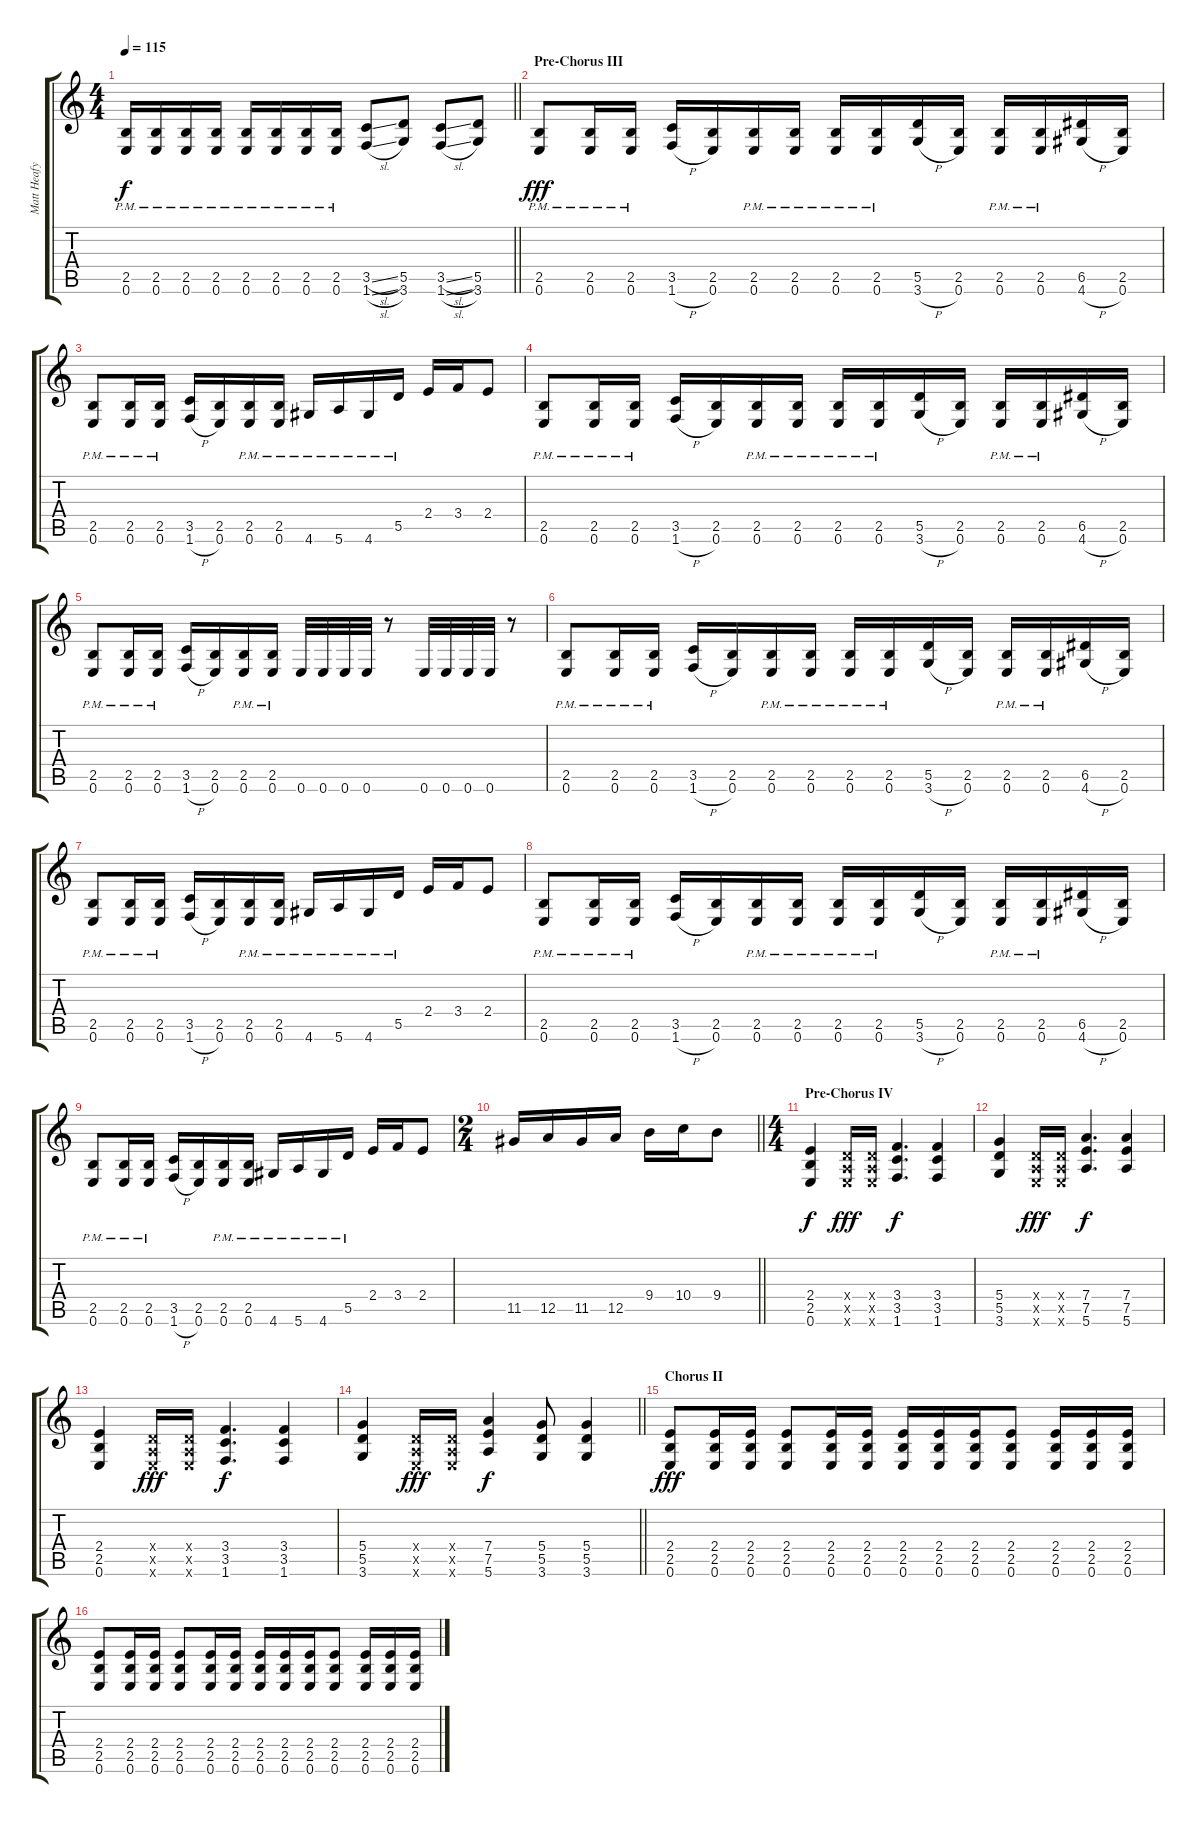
\track ("Matt Heafy" "Matt Heafy") {instrument distortionguitar}
\staff {score tabs}
\tuning (E4 B3 G3 D3 A2 E2) {hide}
\ts (4 4)
\tempo 115
\clef g2
\barLineRight lightlight
\ks c
(2.5{pm} 0.6{pm}).16{dy f} (2.5{pm} 0.6{pm}).16 (2.5{pm} 0.6{pm}).16 (2.5{pm} 0.6{pm}).16 (2.5{pm} 0.6{pm}).16 (2.5{pm} 0.6{pm}).16 (2.5{pm} 0.6{pm}).16 (2.5{pm} 0.6{pm}).16 (3.5{sl} 1.6{sl}).8 (5.5 3.6).8 (3.5{sl} 1.6{sl}).8 (5.5 3.6).8 |
\section ("" "Pre-Chorus III")
(2.5{pm} 0.6{pm}).8{dy fff} (2.5{pm} 0.6{pm}).16 (2.5{pm} 0.6{pm}).16 (3.5 1.6{h}).16 (2.5 0.6).16 (2.5{pm} 0.6{pm}).16 (2.5{pm} 0.6{pm}).16 (2.5{pm} 0.6{pm}).16 (2.5{pm} 0.6{pm}).16 (5.5 3.6{h}).16 (2.5 0.6).16 (2.5{pm} 0.6{pm}).16 (2.5{pm} 0.6{pm}).16 (6.5 4.6{h}).16 (2.5 0.6).16 |
(2.5{pm} 0.6{pm}).8 (2.5{pm} 0.6{pm}).16 (2.5{pm} 0.6{pm}).16 (3.5 1.6{h}).16 (2.5 0.6).16 (2.5{pm} 0.6{pm}).16 (2.5{pm} 0.6{pm}).16 4.6{pm}.16 5.6{pm}.16 4.6{pm}.16 5.5{pm}.16 2.4.16 3.4.16 2.4.8 |
(2.5{pm} 0.6{pm}).8 (2.5{pm} 0.6{pm}).16 (2.5{pm} 0.6{pm}).16 (3.5 1.6{h}).16 (2.5 0.6).16 (2.5{pm} 0.6{pm}).16 (2.5{pm} 0.6{pm}).16 (2.5{pm} 0.6{pm}).16 (2.5{pm} 0.6{pm}).16 (5.5 3.6{h}).16 (2.5 0.6).16 (2.5{pm} 0.6{pm}).16 (2.5{pm} 0.6{pm}).16 (6.5 4.6{h}).16 (2.5 0.6).16 |
(2.5{pm} 0.6{pm}).8 (2.5{pm} 0.6{pm}).16 (2.5{pm} 0.6{pm}).16 (3.5 1.6{h}).16 (2.5 0.6).16 (2.5{pm} 0.6{pm}).16 (2.5{pm} 0.6{pm}).16 0.6.32 0.6.32 0.6.32 0.6.32 r.8 0.6.32 0.6.32 0.6.32 0.6.32 r.8 |
(2.5{pm} 0.6{pm}).8 (2.5{pm} 0.6{pm}).16 (2.5{pm} 0.6{pm}).16 (3.5 1.6{h}).16 (2.5 0.6).16 (2.5{pm} 0.6{pm}).16 (2.5{pm} 0.6{pm}).16 (2.5{pm} 0.6{pm}).16 (2.5{pm} 0.6{pm}).16 (5.5 3.6{h}).16 (2.5 0.6).16 (2.5{pm} 0.6{pm}).16 (2.5{pm} 0.6{pm}).16 (6.5 4.6{h}).16 (2.5 0.6).16 |
(2.5{pm} 0.6{pm}).8 (2.5{pm} 0.6{pm}).16 (2.5{pm} 0.6{pm}).16 (3.5 1.6{h}).16 (2.5 0.6).16 (2.5{pm} 0.6{pm}).16 (2.5{pm} 0.6{pm}).16 4.6{pm}.16 5.6{pm}.16 4.6{pm}.16 5.5{pm}.16 2.4.16 3.4.16 2.4.8 |
(2.5{pm} 0.6{pm}).8 (2.5{pm} 0.6{pm}).16 (2.5{pm} 0.6{pm}).16 (3.5 1.6{h}).16 (2.5 0.6).16 (2.5{pm} 0.6{pm}).16 (2.5{pm} 0.6{pm}).16 (2.5{pm} 0.6{pm}).16 (2.5{pm} 0.6{pm}).16 (5.5 3.6{h}).16 (2.5 0.6).16 (2.5{pm} 0.6{pm}).16 (2.5{pm} 0.6{pm}).16 (6.5 4.6{h}).16 (2.5 0.6).16 |
(2.5{pm} 0.6{pm}).8 (2.5{pm} 0.6{pm}).16 (2.5{pm} 0.6{pm}).16 (3.5 1.6{h}).16 (2.5 0.6).16 (2.5{pm} 0.6{pm}).16 (2.5{pm} 0.6{pm}).16 4.6{pm}.16 5.6{pm}.16 4.6{pm}.16 5.5{pm}.16 2.4.16 3.4.16 2.4.8 |
\ts (2 4)
\barLineRight lightlight
11.5.16 12.5.16 11.5.16 12.5.16 9.4.16 10.4.16 9.4.8 |
\ts (4 4)
\section ("" "Pre-Chorus IV")
(2.4 2.5 0.6).4{dy f} (0.4{x} 0.5{x} 0.6{x}).16{dy fff} (0.4{x} 0.5{x} 0.6{x}).16 (3.4 3.5 1.6).4{d dy f} (3.4 3.5 1.6).4 |
(5.4 5.5 3.6).4 (0.4{x} 0.5{x} 0.6{x}).16{dy fff} (0.4{x} 0.5{x} 0.6{x}).16 (7.4 7.5 5.6).4{d dy f} (7.4 7.5 5.6).4 |
(2.4 2.5 0.6).4 (0.4{x} 0.5{x} 0.6{x}).16{dy fff} (0.4{x} 0.5{x} 0.6{x}).16 (3.4 3.5 1.6).4{d dy f} (3.4 3.5 1.6).4 |
\barLineRight lightlight
(5.4 5.5 3.6).4 (0.4{x} 0.5{x} 0.6{x}).16{dy fff} (0.4{x} 0.5{x} 0.6{x}).16 (7.4 7.5 5.6).4{dy f} (5.4 5.5 3.6).8 (5.4 5.5 3.6).4 |
\section ("" "Chorus II")
(2.4 2.5 0.6).8{dy fff} (2.4 2.5 0.6).16 (2.4 2.5 0.6).16 (2.4 2.5 0.6).8 (2.4 2.5 0.6).16 (2.4 2.5 0.6).16 (2.4 2.5 0.6).16 (2.4 2.5 0.6).16 (2.4 2.5 0.6).16 (2.4 2.5 0.6).8 (2.4 2.5 0.6).16 (2.4 2.5 0.6).16 (2.4 2.5 0.6).16 |
(2.4 2.5 0.6).8 (2.4 2.5 0.6).16 (2.4 2.5 0.6).16 (2.4 2.5 0.6).8 (2.4 2.5 0.6).16 (2.4 2.5 0.6).16 (2.4 2.5 0.6).16 (2.4 2.5 0.6).16 (2.4 2.5 0.6).16 (2.4 2.5 0.6).8 (2.4 2.5 0.6).16 (2.4 2.5 0.6).16 (2.4 2.5 0.6).16
